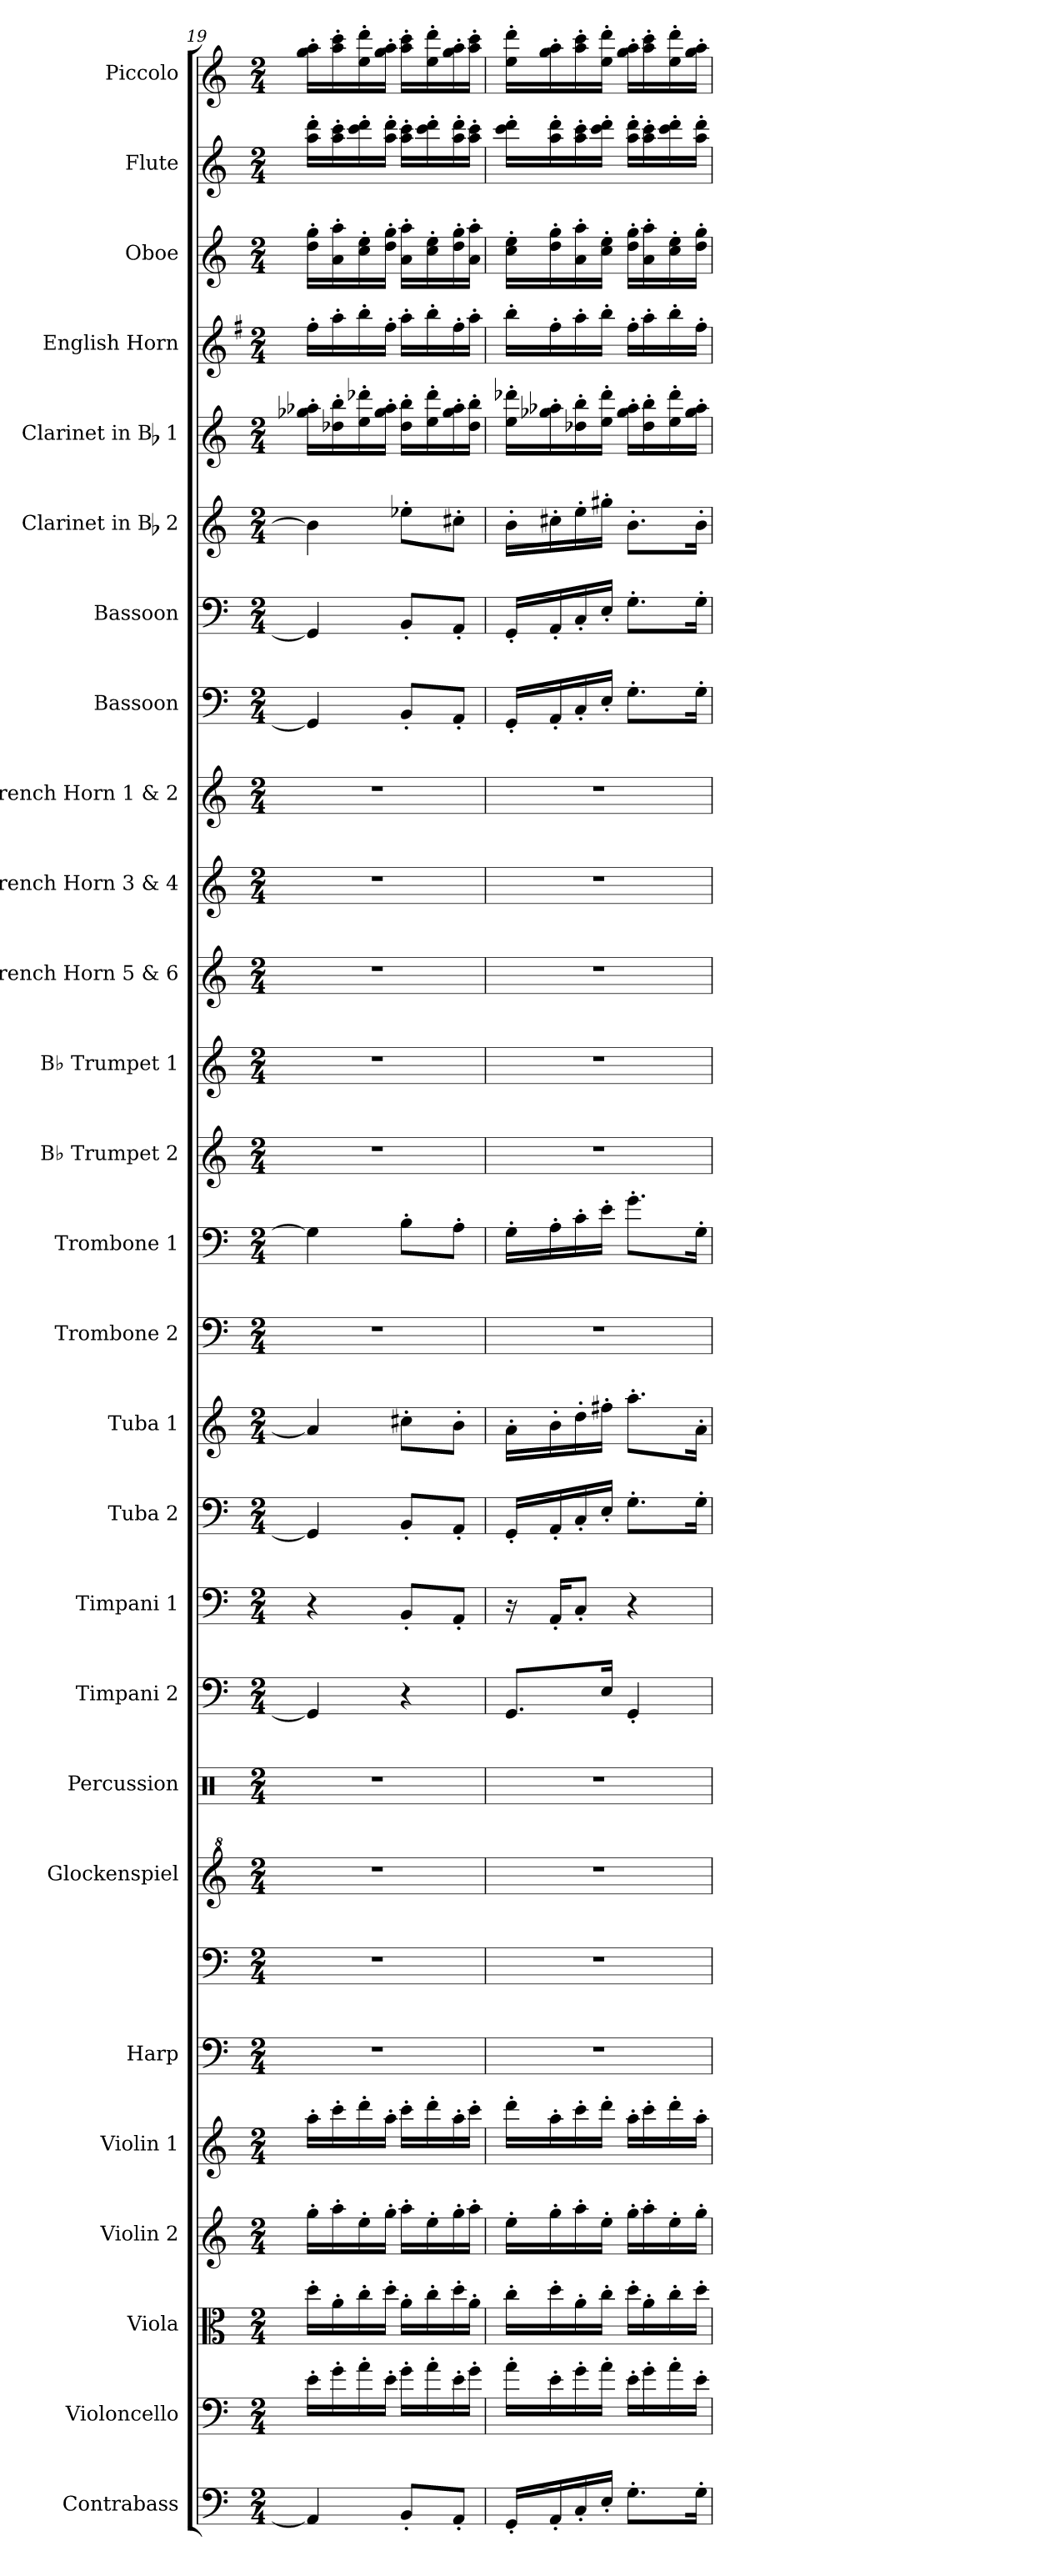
**kern	**kern	**kern	**kern	**kern	**kern	**kern	**kern	**kern	**kern	**kern	**kern	**kern	**kern	**kern	**kern	**kern	**kern	**kern	**kern	**kern	**kern	**kern	**kern	**kern	**kern	**kern	**kern
*part27	*part26	*part25	*part24	*part23	*part22	*part22	*part21	*part20	*part19	*part18	*part17	*part16	*part15	*part14	*part13	*part12	*part11	*part10	*part9	*part8	*part7	*part6	*part5	*part4	*part3	*part2	*part1
*staff28	*staff27	*staff26	*staff25	*staff24	*staff23	*staff22	*staff21	*staff20	*staff19	*staff18	*staff17	*staff16	*staff15	*staff14	*staff13	*staff12	*staff11	*staff10	*staff9	*staff8	*staff7	*staff6	*staff5	*staff4	*staff3	*staff2	*staff1
*I"Contrabass	*I"Violoncello	*I"Viola	*I"Violin 2	*I"Violin 1	*I"Harp	*	*I"Glockenspiel	*I"Percussion	*I"Timpani 2	*I"Timpani 1	*I"Tuba 2	*I"Tuba 1	*I"Trombone 2	*I"Trombone 1	*I"B♭ Trumpet 2	*I"B♭ Trumpet 1	*I"French Horn 5 &amp; 6	*I"French Horn 3 &amp; 4	*I"French Horn 1 &amp; 2	*I"Bassoon	*I"Bassoon	*I"Clarinet in Bb 2	*I"Clarinet in Bb 1	*I"English Horn	*I"Oboe	*I"Flute	*I"Piccolo
*I'Cbs.	*I'Vlc.	*I'Vla.	*I'Vln. 2	*I'Vln. 1	*I'Hrp.	*	*I'Glk.	*I'Perc.	*I'Timp. 2	*I'Timp. 1	*I'Tba. 2	*I'Tba. 1	*I'Tbn. 2	*I'Tbn. 1	*I'B♭ Tpt. 2	*I'B♭ Tpt. 1	*I'F Hn. 5 &amp; 6	*I'F Hn. 3 &amp; 4	*I'F Hn. 1 &amp; 2	*I'Bsn.	*I'Bsn.	*	*	*I'Eng Hn.	*I'Ob.	*I'Fl.	*I'Pic.
*clefF4	*clefF4	*clefC3	*clefG2	*clefG2	*clefF4	*clefF4	*clefG^2	*clefX	*clefF4	*clefF4	*clefF4	*clefG2	*clefF4	*clefF4	*clefG2	*clefG2	*clefG2	*clefG2	*clefG2	*clefF4	*clefF4	*clefG2	*clefG2	*clefG2	*clefG2	*clefG2	*clefG2
*	*	*	*	*	*	*	*	*	*	*	*	*	*	*	*ITrd1c2	*ITrd1c2	*ITrd4c7	*ITrd4c7	*ITrd4c7	*	*	*ITrd-5c-8	*ITrd-5c-8	*ITrd4c7	*	*	*
*k[]	*k[]	*k[]	*k[]	*k[]	*k[]	*k[]	*k[]	*k[]	*k[]	*k[]	*k[]	*k[]	*k[]	*k[]	*k[b-e-]	*k[b-e-]	*k[b-]	*k[b-]	*k[b-]	*k[]	*k[]	*k[b-e-a-d-]	*k[b-e-a-d-]	*k[]	*k[]	*k[]	*k[]
*M2/4	*M2/4	*M2/4	*M2/4	*M2/4	*M2/4	*M2/4	*M2/4	*M2/4	*M2/4	*M2/4	*M2/4	*M2/4	*M2/4	*M2/4	*M2/4	*M2/4	*M2/4	*M2/4	*M2/4	*M2/4	*M2/4	*M2/4	*M2/4	*M2/4	*M2/4	*M2/4	*M2/4
=19	=19	=19	=19	=19	=19	=19	=19	=19	=19	=19	=19	=19	=19	=19	=19	=19	=19	=19	=19	=19	=19	=19	=19	=19	=19	=19	=19
4AA/]	16e'\LL	16dd'\LL	16gg'\LL	16aa'\LL	2r	2r	2r	2r	4GG/]	4r	4GG/]	4a/]	2r	4G\]	2r	2r	2r	2r	2r	4GG/]	4GG/]	4gg\]	16eee--X\' 16fff-X\'LL	16b'\LL	16dd\' 16gg\'LL	16aa\' 16ddd\'LL	16gg\' 16aa\'LL
.	16g'\	16a'\	16aa'\	16ccc'\	.	.	.	.	.	.	.	.	.	.	.	.	.	.	.	.	.	.	16bb--X\' 16ggg\'	16dd'\	16a\' 16aa\'	16aa\' 16ccc\'	16aa\' 16ccc\'
.	16a'\	16cc'\	16ee'\	16ddd'\	.	.	.	.	.	.	.	.	.	.	.	.	.	.	.	.	.	.	16ccc\' 16bbb--X\'	16ee'\	16cc\' 16ee\'	16ccc\' 16ddd\'	16ee\' 16ddd\'
.	16e'\JJ	16dd'\JJ	16gg'\JJ	16aa'\JJ	.	.	.	.	.	.	.	.	.	.	.	.	.	.	.	.	.	.	16eee--\' 16fff-\'JJ	16b'\JJ	16dd\' 16gg\'JJ	16aa\' 16ddd\'JJ	16gg\' 16aa\'JJ
8BB'/L	16g'\LL	16a'\LL	16aa'\LL	16ccc'\LL	.	.	.	.	4r	8BB'/L	8BB'/L	8cc#X'\L	.	8B'\L	.	.	.	.	.	8BB'/L	8BB'/L	8ccc-X'\L	16bb--\' 16ggg\'LL	16dd'\LL	16a\' 16aa\'LL	16aa\' 16ccc\'LL	16aa\' 16ccc\'LL
.	16a'\	16cc'\	16ee'\	16ddd'\	.	.	.	.	.	.	.	.	.	.	.	.	.	.	.	.	.	.	16ccc\' 16bbb--\'	16ee'\	16cc\' 16ee\'	16ccc\' 16ddd\'	16ee\' 16ddd\'
8AA'/J	16e'\	16dd'\	16gg'\	16aa'\	.	.	.	.	.	8AA'/J	8AA'/J	8b'\J	.	8A'\J	.	.	.	.	.	8AA'/J	8AA'/J	8aan'\J	16eee--\' 16fff-\'	16b'\	16dd\' 16gg\'	16aa\' 16ddd\'	16gg\' 16aa\'
.	16g'\JJ	16a'\JJ	16aa'\JJ	16ccc'\JJ	.	.	.	.	.	.	.	.	.	.	.	.	.	.	.	.	.	.	16bb--\' 16ggg\'JJ	16dd'\JJ	16a\' 16aa\'JJ	16aa\' 16ccc\'JJ	16aa\' 16ccc\'JJ
=20	=20	=20	=20	=20	=20	=20	=20	=20	=20	=20	=20	=20	=20	=20	=20	=20	=20	=20	=20	=20	=20	=20	=20	=20	=20	=20	=20
16GG'/LL	16a'\LL	16cc'\LL	16ee'\LL	16ddd'\LL	2r	2r	2r	2r	8.GG/L	16r	16GG'/LL	16a'\LL	2r	16G'\LL	2r	2r	2r	2r	2r	16GG'/LL	16GG'/LL	16gg'\LL	16ccc\' 16bbb--X\'LL	16ee'\LL	16cc\' 16ee\'LL	16ccc\' 16ddd\'LL	16ee\' 16ddd\'LL
16AA'/	16e'\	16dd'\	16gg'\	16aa'\	.	.	.	.	.	16AA'/KL	16AA'/	16b'\	.	16A'\	.	.	.	.	.	16AA'/	16AA'/	16aan'\	16eee--X\' 16fff-X\'	16b'\	16dd\' 16gg\'	16aa\' 16ddd\'	16gg\' 16aa\'
16C'/	16g'\	16a'\	16aa'\	16ccc'\	.	.	.	.	.	8C'/J	16C'/	16dd'\	.	16c'\	.	.	.	.	.	16C'/	16C'/	16ccc'\	16bb--X\' 16ggg\'	16dd'\	16a\' 16aa\'	16aa\' 16ccc\'	16aa\' 16ccc\'
16E'/JJ	16a'\JJ	16cc'\JJ	16ee'\JJ	16ddd'\JJ	.	.	.	.	16E/Jk	.	16E'/JJ	16ff#X'\JJ	.	16e'\JJ	.	.	.	.	.	16E'/JJ	16E'/JJ	16eeen'\JJ	16ccc\' 16bbb--\'JJ	16ee'\JJ	16cc\' 16ee\'JJ	16ccc\' 16ddd\'JJ	16ee\' 16ddd\'JJ
8.G'\L	16e'\LL	16dd'\LL	16gg'\LL	16aa'\LL	.	.	.	.	4GG'/	4r	8.G'\L	8.aa'\L	.	8.g'\L	.	.	.	.	.	8.G'\L	8.G'\L	8.gg'\L	16eee--\' 16fff-\'LL	16b'\LL	16dd\' 16gg\'LL	16aa\' 16ddd\'LL	16gg\' 16aa\'LL
.	16g'\	16a'\	16aa'\	16ccc'\	.	.	.	.	.	.	.	.	.	.	.	.	.	.	.	.	.	.	16bb--\' 16ggg\'	16dd'\	16a\' 16aa\'	16aa\' 16ccc\'	16aa\' 16ccc\'
.	16a'\	16cc'\	16ee'\	16ddd'\	.	.	.	.	.	.	.	.	.	.	.	.	.	.	.	.	.	.	16ccc\' 16bbb--\'	16ee'\	16cc\' 16ee\'	16ccc\' 16ddd\'	16ee\' 16ddd\'
16G'\Jk	16e'\JJ	16dd'\JJ	16gg'\JJ	16aa'\JJ	.	.	.	.	.	.	16G'\Jk	16a'\Jk	.	16G'\Jk	.	.	.	.	.	16G'\Jk	16G'\Jk	16gg'\Jk	16eee--\' 16fff-\'JJ	16b'\JJ	16dd\' 16gg\'JJ	16aa\' 16ddd\'JJ	16gg\' 16aa\'JJ
=	=	=	=	=	=	=	=	=	=	=	=	=	=	=	=	=	=	=	=	=	=	=	=	=	=	=	=
*-	*-	*-	*-	*-	*-	*-	*-	*-	*-	*-	*-	*-	*-	*-	*-	*-	*-	*-	*-	*-	*-	*-	*-	*-	*-	*-	*-
